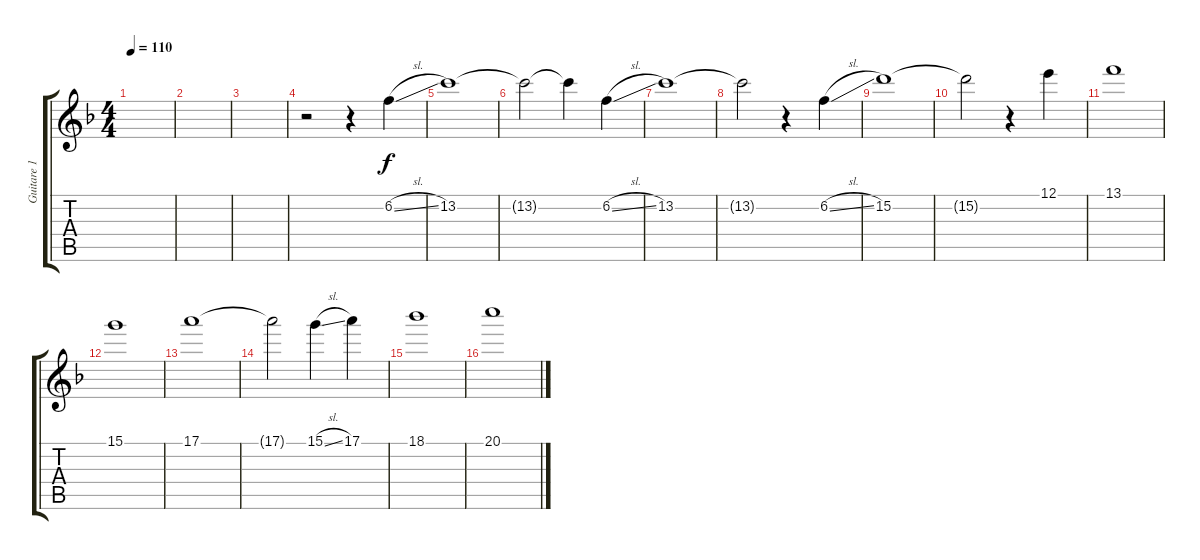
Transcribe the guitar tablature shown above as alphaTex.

\track ("Guitare 1" "Guitare 1") {instrument overdrivenguitar}
\staff {score tabs}
\tuning (E4 B3 G3 D3 A2 E2) {hide}
\ts (4 4)
\tempo 110
\clef g2
\ks f
|
|
|
r.2 r.4 6.2{sl}.4 |
13.2.1 |
13.2{t}.2 13.2{t}.4 6.2{sl}.4 |
13.2.1 |
13.2{t}.2 r.4 6.2{sl}.4 |
15.2.1 |
15.2{t}.2 r.4 12.1.4 |
13.1.1 |
15.1.1 |
17.1.1 |
17.1{t}.2 15.1{sl}.4 17.1.4 |
18.1.1 |
20.1.1
